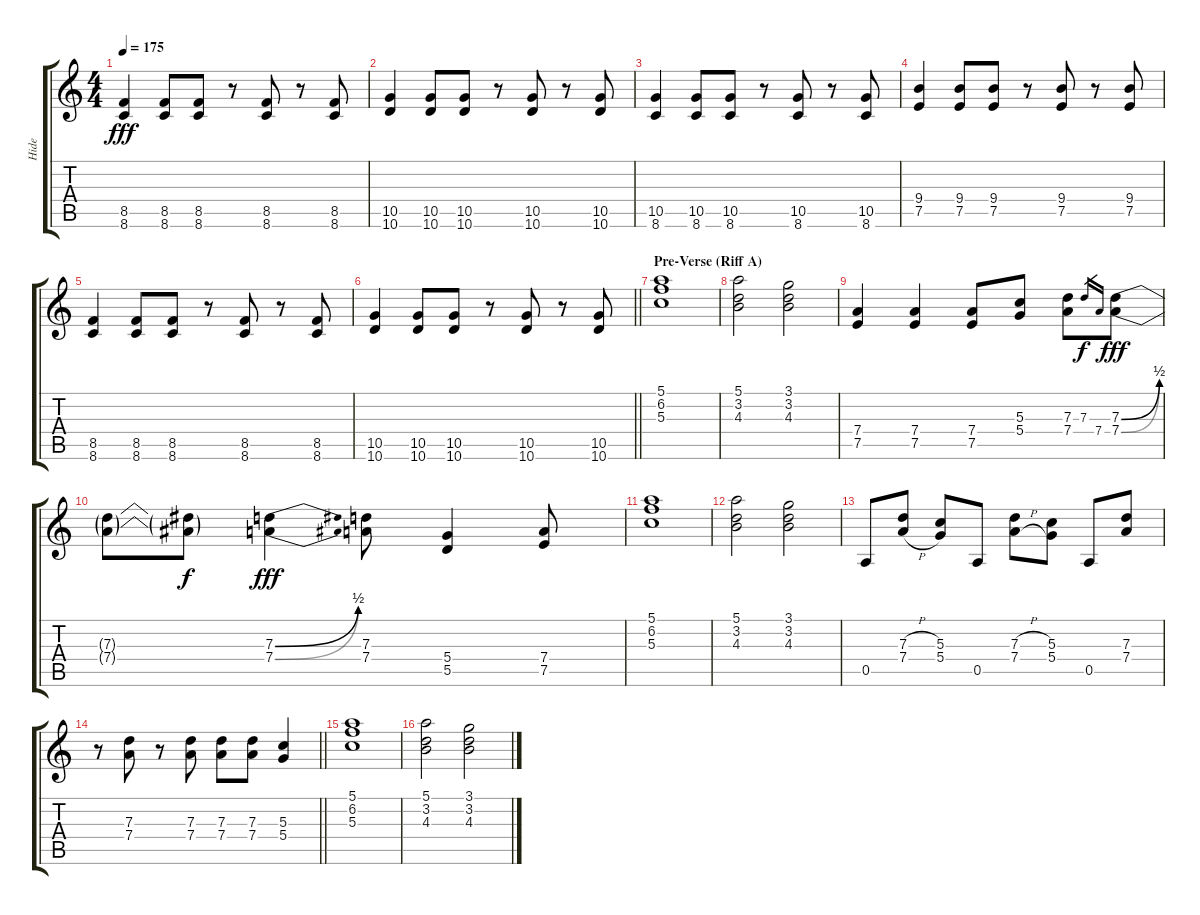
\track ("Hide" "Hide") {instrument distortionguitar}
\staff {score tabs}
\tuning (E4 B3 G3 D3 A2 E2) {hide}
\ts (4 4)
\tempo 175
\clef g2
\ks c
(8.5 8.6).4{dy fff} (8.5 8.6).8 (8.5 8.6).8 r.8 (8.5 8.6).8 r.8 (8.5 8.6).8 |
(10.5 10.6).4 (10.5 10.6).8 (10.5 10.6).8 r.8 (10.5 10.6).8 r.8 (10.5 10.6).8 |
(10.5 8.6).4 (10.5 8.6).8 (10.5 8.6).8 r.8 (10.5 8.6).8 r.8 (10.5 8.6).8 |
(9.4 7.5).4 (9.4 7.5).8 (9.4 7.5).8 r.8 (9.4 7.5).8 r.8 (9.4 7.5).8 |
(8.5 8.6).4 (8.5 8.6).8 (8.5 8.6).8 r.8 (8.5 8.6).8 r.8 (8.5 8.6).8 |
\barLineRight lightlight
(10.5 10.6).4 (10.5 10.6).8 (10.5 10.6).8 r.8 (10.5 10.6).8 r.8 (10.5 10.6).8 |
\section ("" "Pre-Verse (Riff A)")
(5.1 6.2 5.3).1 |
(5.1 3.2 4.3).2 (3.1 3.2 4.3).2 |
(7.4 7.5).4 (7.4 7.5).4 (7.4 7.5).8 (5.3 5.4).8 (7.3 7.4).8 7.3.16{gr dy f} 7.4.16{gr} (7.3{be (bend 0 0 60 2)} 7.4{be (bend 0 0 60 2)}).8{dy fff} |
(7.3{t} 7.4{t}).8 (7.3{t} 7.4{t}).8{dy f} (7.3{be (bend 0 0 60 2)} 7.4{be (bend 0 0 60 2)}).4{dy fff} (7.3 7.4).8 (5.4 5.5).4 (7.4 7.5).8 |
(5.1 6.2 5.3).1 |
(5.1 3.2 4.3).2 (3.1 3.2 4.3).2 |
0.5.8 (7.3{h} 7.4{h}).8 (5.3 5.4).8 0.5.8 (7.3{h} 7.4{h}).8 (5.3 5.4).8 0.5.8 (7.3 7.4).8 |
\barLineRight lightlight
r.8 (7.3 7.4).8 r.8 (7.3 7.4).8 (7.3 7.4).8 (7.3 7.4).8 (5.3 5.4).4 |
(5.1 6.2 5.3).1 |
(5.1 3.2 4.3).2 (3.1 3.2 4.3).2
